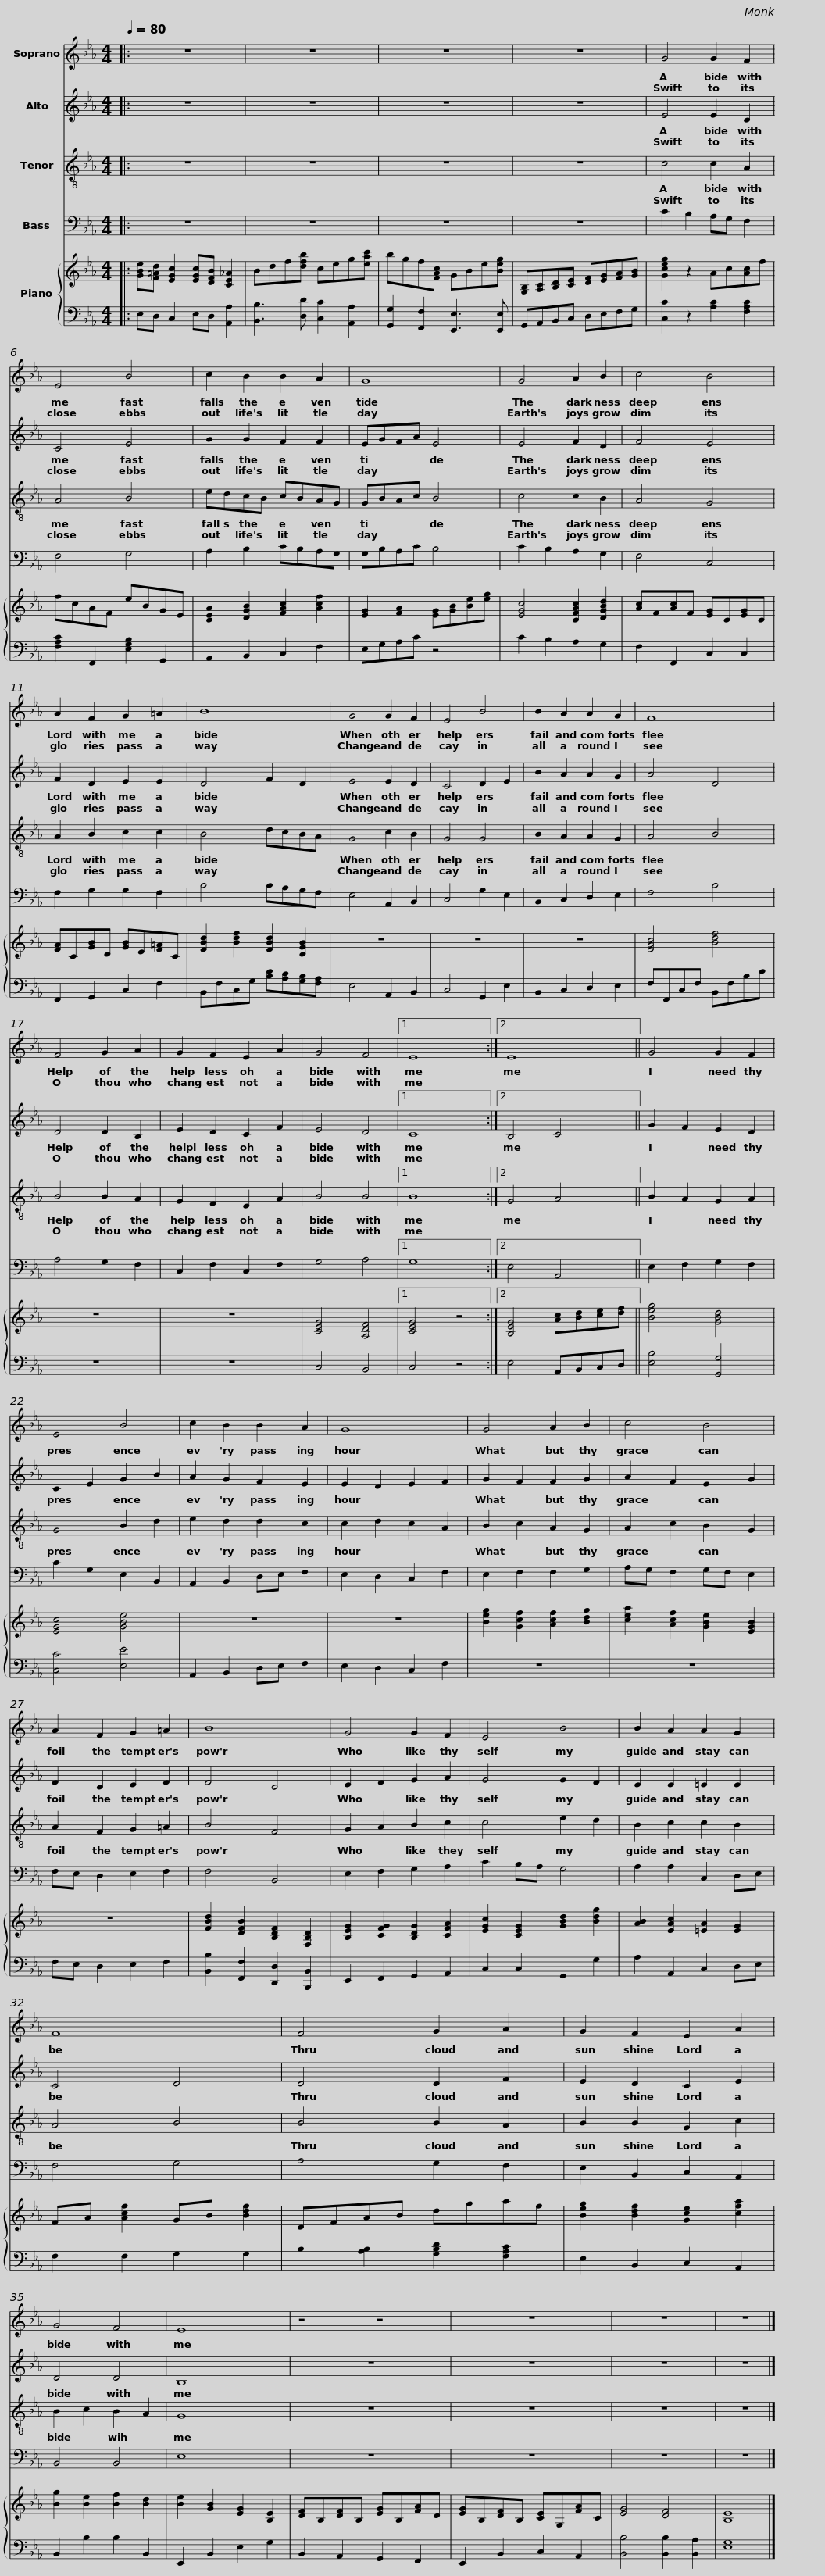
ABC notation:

X:1
%%score 1 2 3 4 { 5 | 6 }
L:1/8
Q:1/4=80
M:4/4
I:linebreak $
K:Eb
V:1 treble
V:2 treble
V:3 treble-8
V:4 bass
V:5 treble
V:6 bass
V:1
|: z8 | z8 | z8 | z8 | G4 G2 F2 | %5
 E4 B4 |$ c2 B2 B2 A2 | G8 | G4 A2 B2 | c4 B4 | %10
 A2 F2 G2 =A2 | B8 |$ G4 G2 F2 | E4 B4 | B2 A2 A2 G2 | %15
 F8 | F4 G2 A2 | G2 F2 E2 A2 | G4 F4 |1 E8 :|2$ %20
 E8 || G4 G2 F2 | E4 B4 | c2 B2 B2 A2 | G8 | %25
 G4 A2 B2 | c4 B4 | A2 F2 G2 =A2 |$ B8 | G4 G2 F2 | %30
 E4 B4 | B2 A2 A2 G2 | F8 | F4 G2 A2 | G2 F2 E2 A2 |$ %35
 G4 F4 | E8 | z4 z4 | z8 | z8 | %40
 z8 |] %41
V:2
|: z8 | z8 | z8 | z8 | E4 E2 C2 | %5
 C4 E4 |$ G2 G2 F2 F2 | EGFA E4 | E4 F2 D2 | F4 E4 | %10
 F2 D2 E2 E2 | D4 F2 D2 |$ E4 E2 D2 | C4 D2 E2 | B2 A2 A2 G2 | %15
 A4 D4 | D4 D2 B,2 | E2 D2 C2 F2 | E4 D4 |1 C8 :|2$ %20
 B,4 C4 || G2 F2 E2 D2 | C2 E2 G2 B2 | A2 G2 F2 E2 | E2 D2 E2 F2 | %25
 G2 F2 F2 G2 | A2 F2 E2 G2 | F2 D2 E2 F2 |$ F4 D4 | E2 F2 G2 A2 | %30
 G4 G2 F2 | E2 E2 =E2 E2 | C4 D4 | D4 D2 F2 | E2 D2 C2 E2 |$ %35
 D4 D4 | B,8 | z8 | z8 | z8 | %40
 z8 |] %41
V:3
|: z8 | z8 | z8 | z8 | c4 c2 A2 | %5
 A4 B4 |$ edcB cBAG | GBAc B4 | c4 c2 B2 | A4 G4 | %10
 A2 B2 c2 c2 | B4 dcBA |$ G4 c2 B2 | G4 G4 | B2 A2 A2 G2 | %15
 A4 B4 | B4 B2 A2 | G2 F2 E2 A2 | B4 B4 |1 B8 :|2$ %20
 G4 A4 || B2 A2 G2 A2 | G4 B2 d2 | e2 d2 d2 c2 | c2 d2 c2 A2 | %25
 B2 c2 A2 G2 | A2 c2 B2 G2 | A2 F2 G2 =A2 |$ B4 F4 | G2 A2 B2 c2 | %30
 c4 e2 d2 | B2 c2 c2 B2 | A4 B4 | B4 B2 A2 | B2 B2 G2 c2 |$ %35
 B2 c2 B2 A2 | G8 | z8 | z8 | z8 | %40
 z8 |] %41
V:4
|: z8 | z8 | z8 | z8 | C2 B,2 A,G, F,2 | %5
 F,4 G,4 |$ A,2 B,2 CB,A,G, | G,B,A,C B,4 | C2 B,2 A,2 G,2 | F,4 C,4 | %10
 F,2 G,2 G,2 F,2 | B,4 B,A,G,F, |$ E,4 A,,2 B,,2 | C,4 G,2 E,2 | B,,2 C,2 D,2 E,2 | %15
 F,4 B,4 | A,4 G,2 F,2 | C,2 F,2 C,2 F,2 | G,4 A,4 |1 G,8 :|2$ %20
 E,4 A,,4 || E,2 F,2 G,2 F,2 | C2 G,2 E,2 B,,2 | A,,2 B,,2 D,E, F,2 | E,2 D,2 C,2 F,2 | %25
 E,2 F,2 F,2 G,2 | A,G, F,2 G,F, E,2 | F,E, D,2 E,2 F,2 |$ F,4 B,,4 | E,2 F,2 G,2 A,2 | %30
 C2 B,A, G,4 | A,2 A,2 C,2 D,E, | F,4 G,4 | A,4 G,2 F,2 | E,2 B,,2 C,2 A,,2 |$ %35
 B,,4 B,,4 | E,8 | z8 | z8 | z8 | %40
 z8 |] %41
V:5
|: [GBe][F=Ad] [EGc]2 [EGc][DFB] [CE_A]2 | Bdf[dfb] ceg[eac'] | bgf[FAc] GBe[Beg] | [G,B,][A,C][B,D][CE] [DF][EG][FA][GB] | [Gceg]2 z2 Ac[Ac]f | %5
 fcAF eBGE |$ [CEA]2 [DGB]2 [FAc]2 [Acf]2 | [EG]2 [FA]2 [EG][GB][Be][eg] | [EGc]4 [CFAc]2 [DGBd]2 | [Ac]F[Ac]F [EG]C[EG]C | %10
 [FA]C[GB]D [GB]E[F=A]C | [FBd]2 [Bdf]2 [FBd]2 [DGB]2 |$ z8 | z8 | z8 | %15
 [FAc]4 [Bdf]4 | z8 | z8 | [CEG]4 [A,DF]4 |1 [CEG]4 z4 :|2$ %20
 [B,EG]4 [Ac][Bd][ce][df] || [Beg]4 [GBd]4 | [EGc]4 [GBe]4 | z8 | z8 | %25
 [Beg]2 [Gcf]2 [Acf]2 [Bdg]2 | [cea]2 [Acf]2 [GBe]2 [EGB]2 | z8 |$ [FBd]2 [DFB]2 [B,DF]2 [F,B,D]2 | [B,EG]2 [CFG]2 [B,DG]2 [CFA]2 | %30
 [EGc]2 [CEG]2 [GBd]2 [Bdg]2 | [AB]2 [EAc]2 [=EA]2 [EG]2 | FA [Acf]2 GB [Bdf]2 | DFAB dgaf | [Beg]2 [Bdf]2 [Gce]2 [cfa]2 |$ %35
 [Bg]2 [Be]2 [Bf]2 [Bd]2 | [Be]2 [GB]2 [EG]2 [B,E]2 | [DF]B,[DF]B, [EG]B,[FA]D | [EG]B,[DF]B, [CE]G,[FA]C | [EG]4 [DF]4 | %40
 [B,E]8 |] %41
V:6
|: E,D, C,2 E,D, [A,,A,]2 | [B,,B,]3 [D,D] [C,C]2 [A,,A,]2 | [G,,G,]2 [F,,F,]2 [E,,E,]3 [E,,E,] | G,,A,,B,,C, D,E,F,G, | [C,C]2 z2 [A,C]2 [F,A,C]2 | %5
 [F,A,C]2 F,,2 [E,G,B,]2 G,,2 |$ A,,2 B,,2 C,2 F,2 | E,G,A,C z4 | C2 B,2 A,2 G,2 | F,2 F,,2 C,2 C,2 | %10
 F,,2 G,,2 C,2 F,2 | B,,F,C,G, [B,D][A,C][G,B,][F,A,] |$ E,4 A,,2 B,,2 | C,4 G,,2 E,2 | B,,2 C,2 D,2 E,2 | %15
 F,F,,C,F, B,,F,B,D | z8 | z8 | C,4 B,,4 |1 C,4 z4 :|2$ %20
 E,4 A,,B,,C,D, || [E,B,]4 [G,,G,]4 | [C,C]4 [E,E]4 | A,,2 B,,2 D,E, F,2 | E,2 D,2 C,2 F,2 | %25
 z8 | z8 | F,E, D,2 E,2 F,2 |$ [B,,B,]2 [F,,F,]2 [D,,D,]2 [B,,,B,,]2 | E,,2 F,,2 G,,2 A,,2 | %30
 C,2 C,2 G,,2 G,2 | A,2 A,,2 C,2 D,E, | F,2 F,2 G,2 G,2 | B,2 [A,B,]2 [G,B,D]2 [F,A,C]2 | E,2 B,,2 C,2 A,,2 |$ %35
 B,,2 B,2 B,2 B,,2 | E,,2 B,,2 E,2 G,2 | B,,2 A,,2 G,,2 F,,2 | E,,2 B,,2 C,2 A,,2 | [B,,B,]4 [B,,B,]2 [B,,A,]2 | %40
 [E,G,]8 |] %41
